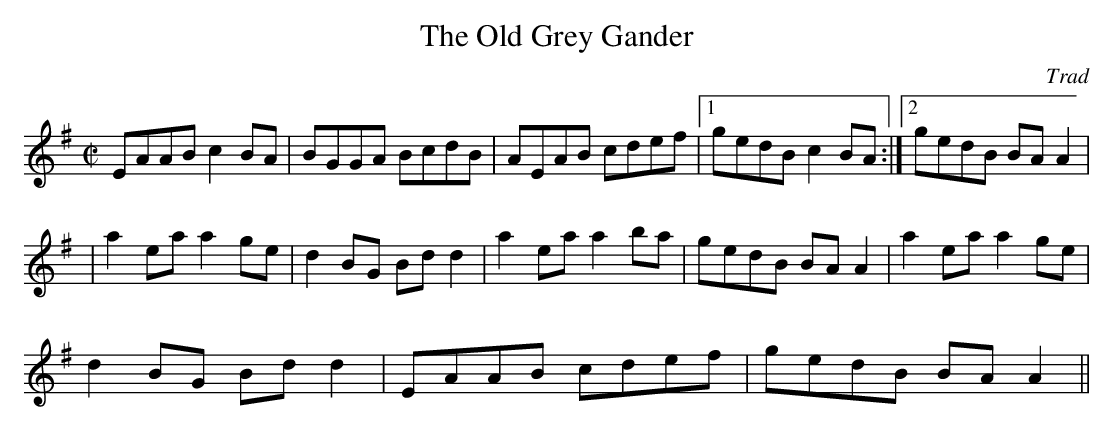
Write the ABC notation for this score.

X:1
T:The Old Grey Gander
C:Trad
M:C|
K:ADor
L:1/8
EAAB c2BA|BGGA BcdB|AEAB cdef|1 gedB c2BA:|2 gedB BAA2|
|a2ea a2ge|d2BG Bdd2| a2ea a2ba|gedB BAA2|a2ea a2ge|
d2BG Bdd2|EAAB cdef|gedB BAA2 ||
